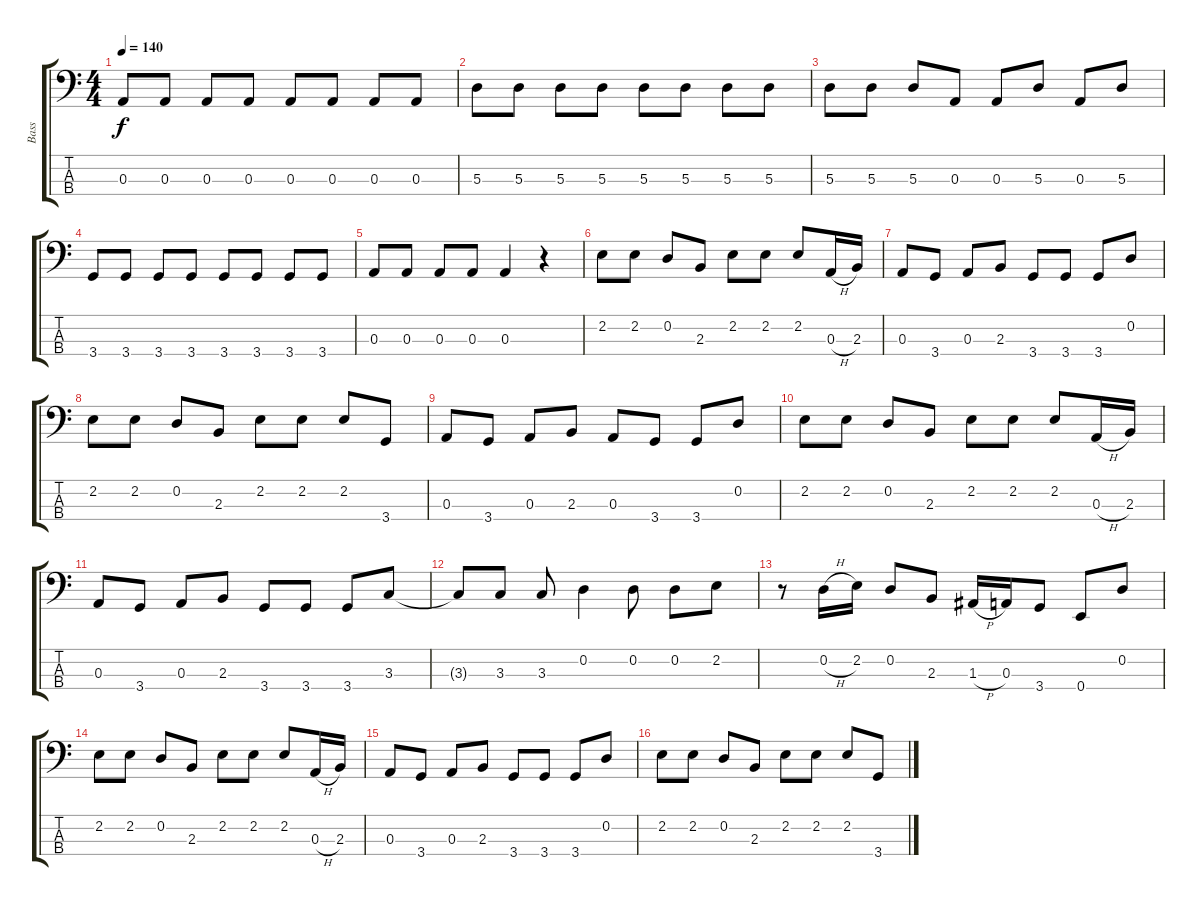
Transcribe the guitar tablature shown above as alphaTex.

\track ("Bass" "Bass") {instrument electricbasspick}
\staff {score tabs}
\tuning (G2 D2 A1 E1) {hide}
\ts (4 4)
\tempo 140
\clef f4
\ks c
0.3.8{dy f} 0.3.8 0.3.8 0.3.8 0.3.8 0.3.8 0.3.8 0.3.8 |
5.3.8 5.3.8 5.3.8 5.3.8 5.3.8 5.3.8 5.3.8 5.3.8 |
5.3.8 5.3.8 5.3.8 0.3.8 0.3.8 5.3.8 0.3.8 5.3.8 |
3.4.8 3.4.8 3.4.8 3.4.8 3.4.8 3.4.8 3.4.8 3.4.8 |
0.3.8 0.3.8 0.3.8 0.3.8 0.3.4 r.4 |
2.2.8 2.2.8 0.2.8 2.3.8 2.2.8 2.2.8 2.2.8 0.3{h}.16 2.3.16 |
0.3.8 3.4.8 0.3.8 2.3.8 3.4.8 3.4.8 3.4.8 0.2.8 |
2.2.8 2.2.8 0.2.8 2.3.8 2.2.8 2.2.8 2.2.8 3.4.8 |
0.3.8 3.4.8 0.3.8 2.3.8 0.3.8 3.4.8 3.4.8 0.2.8 |
2.2.8 2.2.8 0.2.8 2.3.8 2.2.8 2.2.8 2.2.8 0.3{h}.16 2.3.16 |
0.3.8 3.4.8 0.3.8 2.3.8 3.4.8 3.4.8 3.4.8 3.3.8 |
3.3{t}.8 3.3.8 3.3.8 0.2.4 0.2.8 0.2.8 2.2.8 |
r.8 0.2{h}.16 2.2.16 0.2.8 2.3.8 1.3{h}.16 0.3.16 3.4.8 0.4.8 0.2.8 |
2.2.8 2.2.8 0.2.8 2.3.8 2.2.8 2.2.8 2.2.8 0.3{h}.16 2.3.16 |
0.3.8 3.4.8 0.3.8 2.3.8 3.4.8 3.4.8 3.4.8 0.2.8 |
2.2.8 2.2.8 0.2.8 2.3.8 2.2.8 2.2.8 2.2.8 3.4.8
